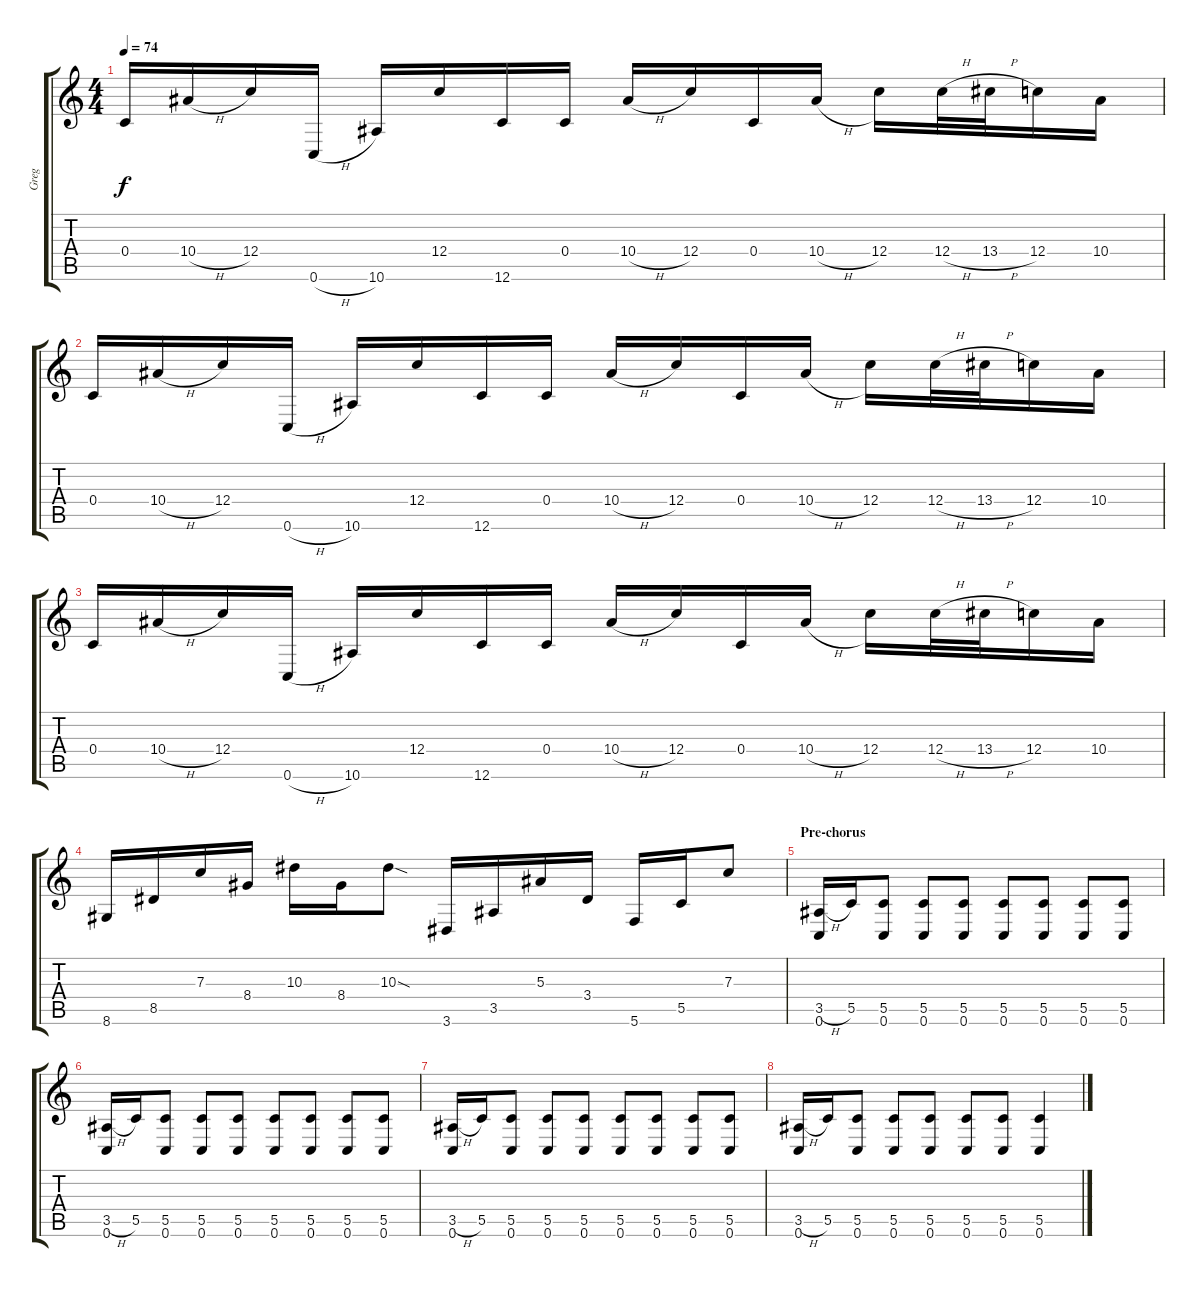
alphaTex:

\track ("Greg" "Greg") {instrument distortionguitar}
\staff {score tabs}
\tuning (D4 A3 F3 C3 G2 C2) {hide}
\ts (4 4)
\tempo 74
\clef g2
\ks c
0.4.16{dy f} 10.4{h}.16 12.4.16 0.6{h}.16 10.6.16 12.4.16 12.6.16 0.4.16 10.4{h}.16 12.4.16 0.4.16 10.4{h}.16 12.4.16 12.4{h}.32 13.4{h}.32 12.4.16 10.4.16 |
0.4.16 10.4{h}.16 12.4.16 0.6{h}.16 10.6.16 12.4.16 12.6.16 0.4.16 10.4{h}.16 12.4.16 0.4.16 10.4{h}.16 12.4.16 12.4{h}.32 13.4{h}.32 12.4.16 10.4.16 |
0.4.16 10.4{h}.16 12.4.16 0.6{h}.16 10.6.16 12.4.16 12.6.16 0.4.16 10.4{h}.16 12.4.16 0.4.16 10.4{h}.16 12.4.16 12.4{h}.32 13.4{h}.32 12.4.16 10.4.16 |
8.6.16 8.5.16 7.3.16 8.4.16 10.3.16 8.4.16 10.3{sod}.8 3.6.16 3.5.16 5.3.16 3.4.16 5.6.16 5.5.16 7.3.8 |
\section ("" "Pre-chorus")
(3.5{h} 0.6).16 5.5.16 (5.5 0.6).8 (5.5 0.6).8 (5.5 0.6).8 (5.5 0.6).8 (5.5 0.6).8 (5.5 0.6).8 (5.5 0.6).8 |
(3.5{h} 0.6).16 5.5.16 (5.5 0.6).8 (5.5 0.6).8 (5.5 0.6).8 (5.5 0.6).8 (5.5 0.6).8 (5.5 0.6).8 (5.5 0.6).8 |
(3.5{h} 0.6).16 5.5.16 (5.5 0.6).8 (5.5 0.6).8 (5.5 0.6).8 (5.5 0.6).8 (5.5 0.6).8 (5.5 0.6).8 (5.5 0.6).8 |
(3.5{h} 0.6).16 5.5.16 (5.5 0.6).8 (5.5 0.6).8 (5.5 0.6).8 (5.5 0.6).8 (5.5 0.6).8 (5.5 0.6).4
